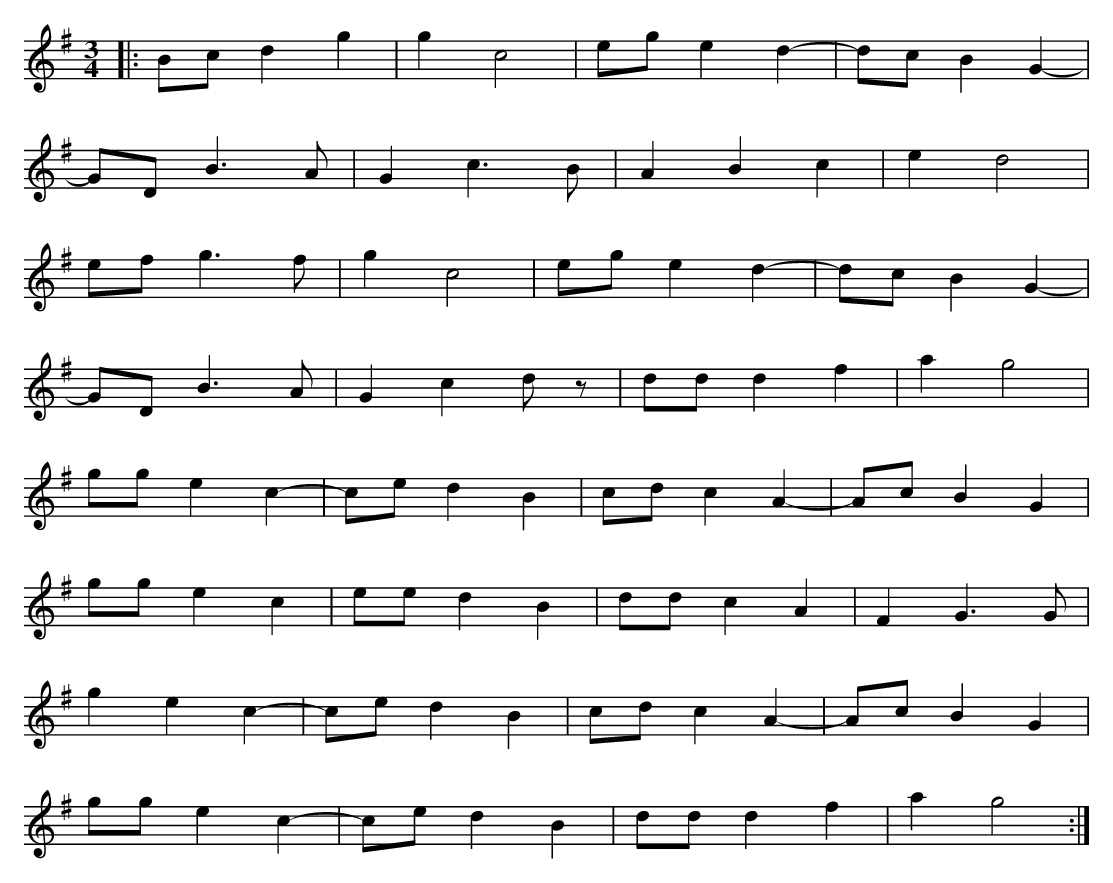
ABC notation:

X:1
M:3/4
K:G
|:Bcd2 g2| g2 c4|eg e2 d2-|dc B2 G2-|
GD B3 A|G2 c3B|A2 B2 c2|e2 d4|
efg3 f|g2 c4|eg e2 d2-|dc B2 G2-|
GD B3 A|G2 c2 dz|dd d2 f2| a2 g4|
gg e2 c2-|ce d2 B2|cd c2 A2-|Ac B2 G2|
gg e2 c2|ee d2 B2|dd c2 A2| F2 G3 G|
g2 e2 c2-|ce d2 B2|cd c2 A2-|Ac B2 G2|
gg e2 c2-|ce d2 B2|ddd2 f2|a2 g4:|
